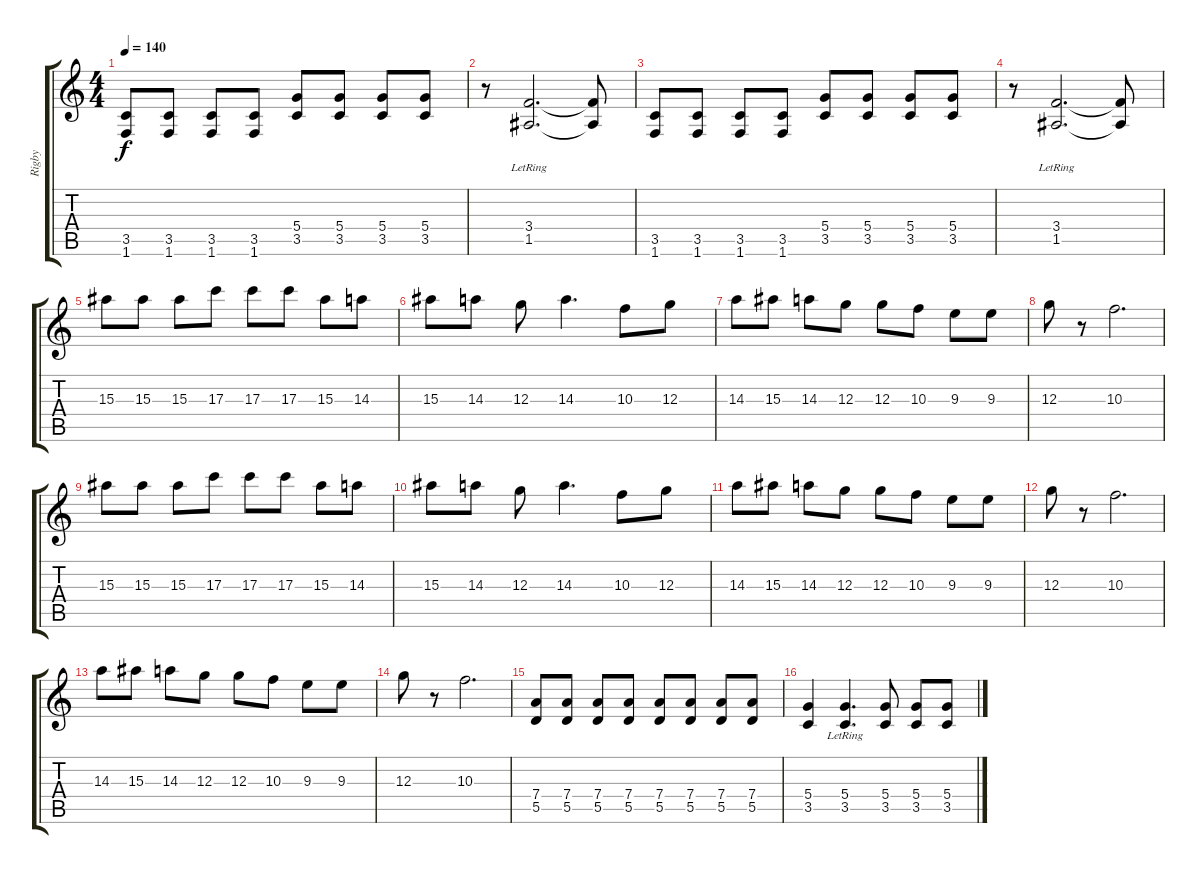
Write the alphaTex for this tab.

\track ("Rigby" "Rigby") {instrument overdrivenguitar}
\staff {score tabs}
\tuning (E4 B3 G3 D3 A2 E2) {hide}
\ts (4 4)
\tempo 140
\clef g2
\ks c
(3.5 1.6).8{dy f} (3.5 1.6).8 (3.5 1.6).8 (3.5 1.6).8 (5.4 3.5).8 (5.4 3.5).8 (5.4 3.5).8 (5.4 3.5).8 |
r.8 (3.4{lr} 1.5).2{d} (3.4{t} 1.5{t}).8 |
(3.5 1.6).8 (3.5 1.6).8 (3.5 1.6).8 (3.5 1.6).8 (5.4 3.5).8 (5.4 3.5).8 (5.4 3.5).8 (5.4 3.5).8 |
r.8 (3.4{lr} 1.5).2{d} (3.4{t} 1.5{t}).8 |
15.3.8 15.3.8 15.3.8 17.3.8 17.3.8 17.3.8 15.3.8 14.3.8 |
15.3.8 14.3.8 12.3.8 14.3.4{d} 10.3.8 12.3.8 |
14.3.8 15.3.8 14.3.8 12.3.8 12.3.8 10.3.8 9.3.8 9.3.8 |
12.3.8 r.8 10.3.2{d} |
15.3.8 15.3.8 15.3.8 17.3.8 17.3.8 17.3.8 15.3.8 14.3.8 |
15.3.8 14.3.8 12.3.8 14.3.4{d} 10.3.8 12.3.8 |
14.3.8 15.3.8 14.3.8 12.3.8 12.3.8 10.3.8 9.3.8 9.3.8 |
12.3.8 r.8 10.3.2{d} |
14.3.8 15.3.8 14.3.8 12.3.8 12.3.8 10.3.8 9.3.8 9.3.8 |
12.3.8 r.8 10.3.2{d} |
(7.4 5.5).8 (7.4 5.5).8 (7.4 5.5).8 (7.4 5.5).8 (7.4 5.5).8 (7.4 5.5).8 (7.4 5.5).8 (7.4 5.5).8 |
(5.4 3.5).4 (5.4 3.5{lr}).4{d} (5.4 3.5).8 (5.4 3.5).8 (5.4 3.5).8
